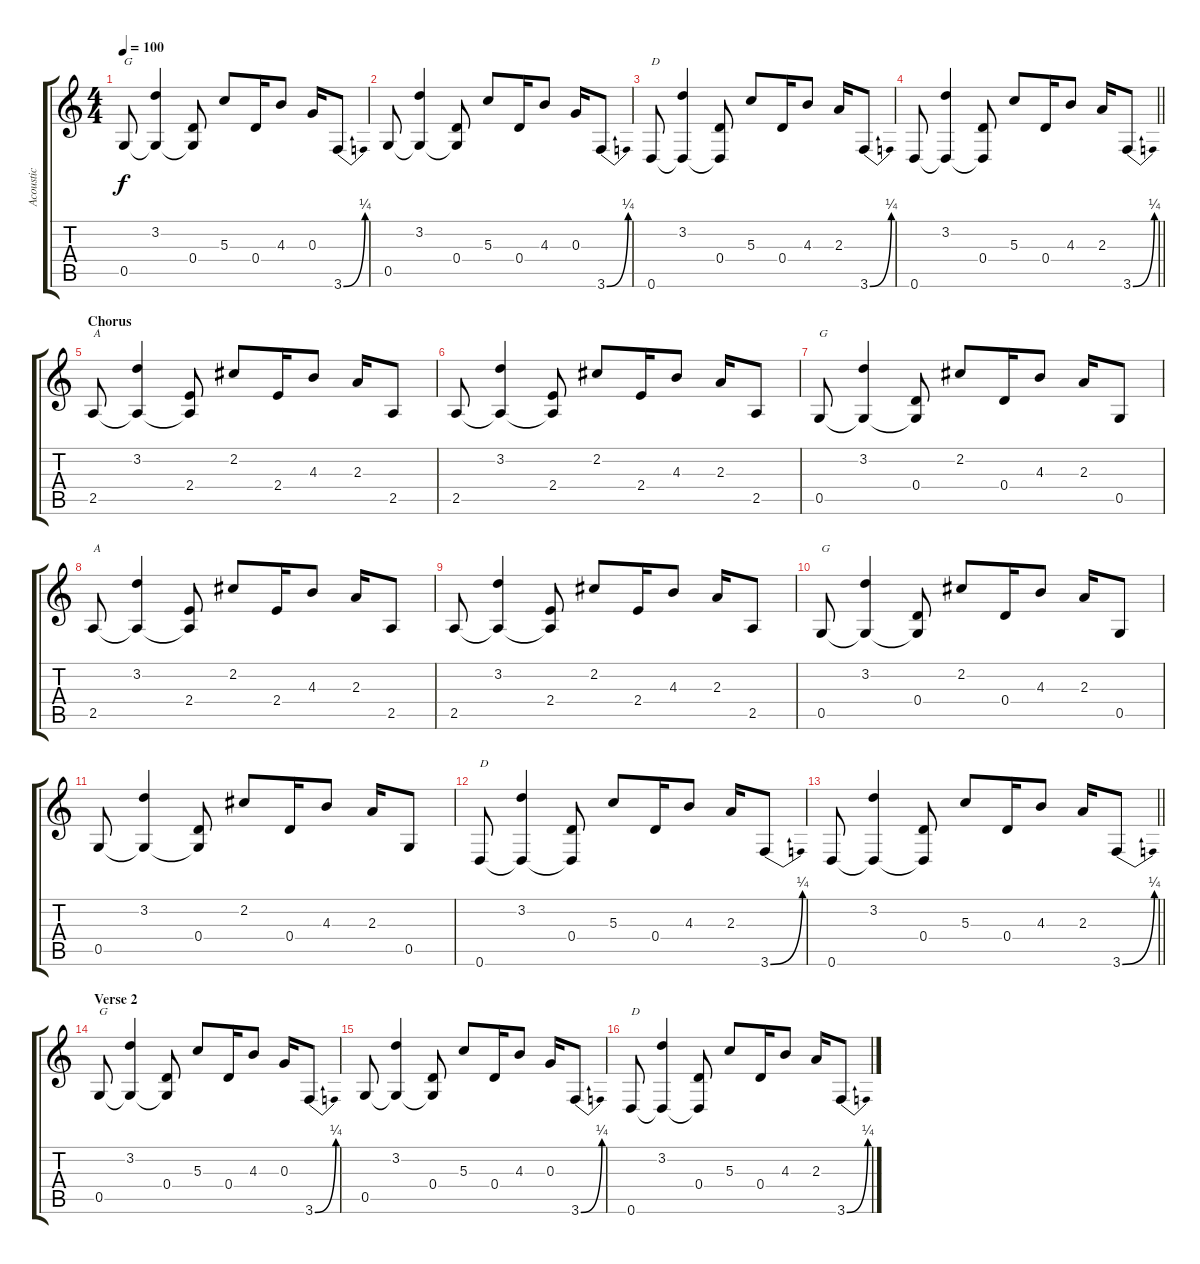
\track ("Acoustic" "Acoustic") {instrument acousticguitarsteel}
\staff {score tabs}
\tuning (E4 B3 G3 D3 G2 D2) {hide}
\ts (4 4)
\tempo 100
\clef g2
\ks c
0.5.8{txt "G" dy f} (3.2 0.5{t}).4 (0.4 0.5{t}).8 5.3.8 0.4.16 4.3.8 0.3.16 3.6{be (bend 0 0 60 1)}.8 |
0.5.8 (3.2 0.5{t}).4 (0.4 0.5{t}).8 5.3.8 0.4.16 4.3.8 0.3.16 3.6{be (bend 0 0 60 1)}.8 |
0.6.8{txt "D"} (3.2 0.6{t}).4 (0.4 0.6{t}).8 5.3.8 0.4.16 4.3.8 2.3.16 3.6{be (bend 0 0 60 1)}.8 |
\barLineRight lightlight
0.6.8 (3.2 0.6{t}).4 (0.4 0.6{t}).8 5.3.8 0.4.16 4.3.8 2.3.16 3.6{be (bend 0 0 60 1)}.8 |
\section ("" "Chorus")
2.5.8{txt "A"} (3.2 2.5{t}).4 (2.4 2.5{t}).8 2.2.8 2.4.16 4.3.8 2.3.16 2.5.8 |
2.5.8 (3.2 2.5{t}).4 (2.4 2.5{t}).8 2.2.8 2.4.16 4.3.8 2.3.16 2.5.8 |
0.5.8{txt "G"} (3.2 0.5{t}).4 (0.4 0.5{t}).8 2.2.8 0.4.16 4.3.8 2.3.16 0.5.8 |
2.5.8{txt "A"} (3.2 2.5{t}).4 (2.4 2.5{t}).8 2.2.8 2.4.16 4.3.8 2.3.16 2.5.8 |
2.5.8 (3.2 2.5{t}).4 (2.4 2.5{t}).8 2.2.8 2.4.16 4.3.8 2.3.16 2.5.8 |
0.5.8{txt "G"} (3.2 0.5{t}).4 (0.4 0.5{t}).8 2.2.8 0.4.16 4.3.8 2.3.16 0.5.8 |
0.5.8 (3.2 0.5{t}).4 (0.4 0.5{t}).8 2.2.8 0.4.16 4.3.8 2.3.16 0.5.8 |
0.6.8{txt "D"} (3.2 0.6{t}).4 (0.4 0.6{t}).8 5.3.8 0.4.16 4.3.8 2.3.16 3.6{be (bend 0 0 60 1)}.8 |
\barLineRight lightlight
0.6.8 (3.2 0.6{t}).4 (0.4 0.6{t}).8 5.3.8 0.4.16 4.3.8 2.3.16 3.6{be (bend 0 0 60 1)}.8 |
\section ("" "Verse 2")
0.5.8{txt "G"} (3.2 0.5{t}).4 (0.4 0.5{t}).8 5.3.8 0.4.16 4.3.8 0.3.16 3.6{be (bend 0 0 60 1)}.8 |
0.5.8 (3.2 0.5{t}).4 (0.4 0.5{t}).8 5.3.8 0.4.16 4.3.8 0.3.16 3.6{be (bend 0 0 60 1)}.8 |
0.6.8{txt "D"} (3.2 0.6{t}).4 (0.4 0.6{t}).8 5.3.8 0.4.16 4.3.8 2.3.16 3.6{be (bend 0 0 60 1)}.8
